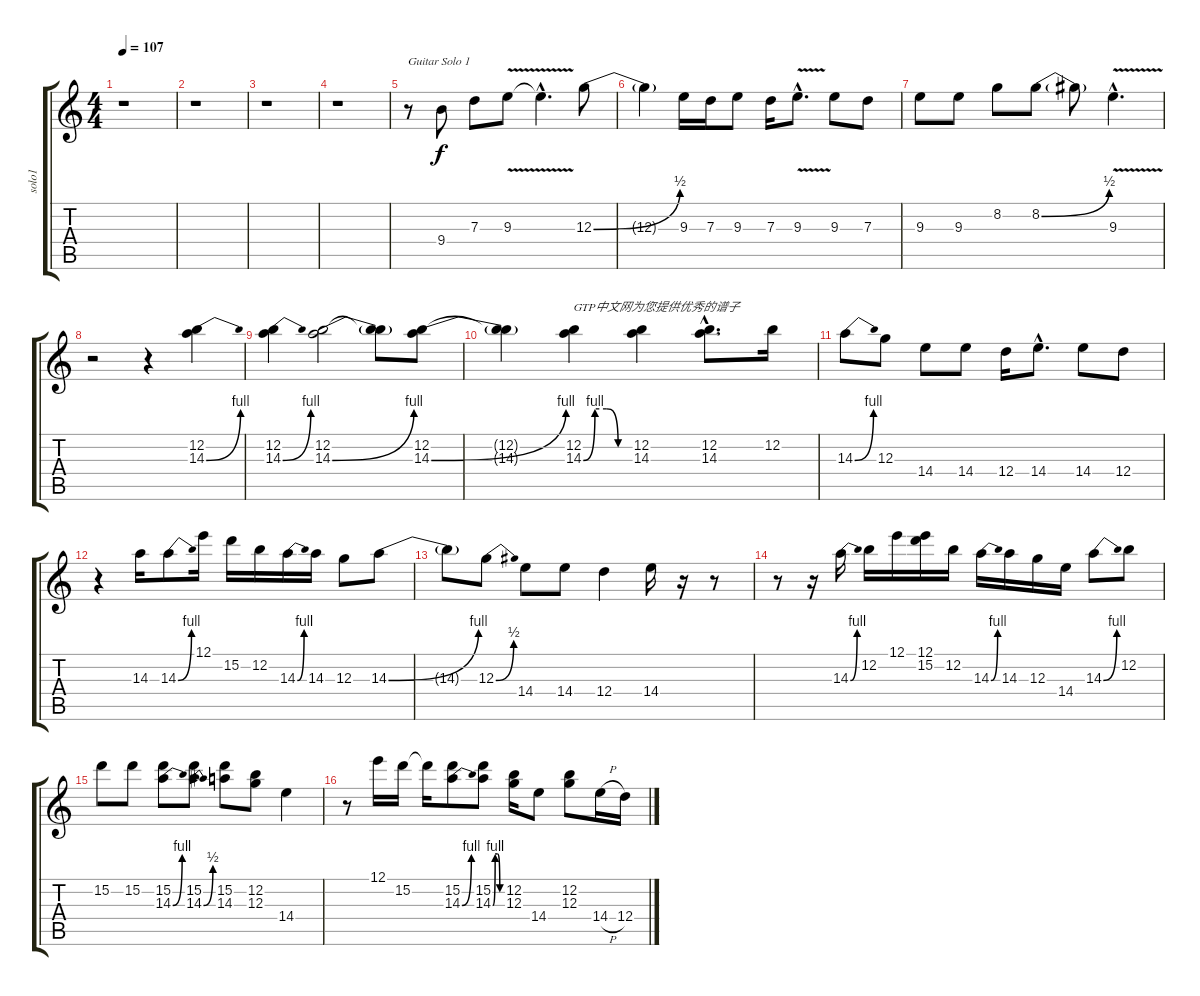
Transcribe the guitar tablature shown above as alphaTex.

\track ("solo1" "solo1") {instrument overdrivenguitar}
\staff {score tabs}
\tuning (E4 B3 G3 D3 A2 E2) {hide}
\ts (4 4)
\tempo 107
\clef g2
\ks c
r.1{dy f} |
r.1 |
r.1 |
r.1 |
r.8{txt "Guitar Solo 1"} 9.4.8 7.3.8 9.3{v}.8 9.3{hac t}.4{d} 12.3{be (bend 0 0 60 2)}.8 |
12.3{t}.4 9.3.16 7.3.16 9.3.8 7.3.16 9.3{v hac}.8{d} 9.3.8 7.3.8 |
9.3.8 9.3.8 8.2.8 8.2{be (bend 0 0 60 2)}.8 8.2{t}.8 9.3{v hac}.4{d} |
r.2 r.4 (12.2 14.3{be (bend 0 0 60 4)}).4 |
(12.2 14.3{be (bend 0 0 60 4)}).4 (12.2 14.3{be (bend 0 0 60 4)}).2 (12.2{t} 14.3{t}).8 (12.2 14.3{be (bend 0 0 60 4)}).8 |
(12.2{t} 14.3{t}).4 (12.2 14.3{be (custom 0 0 15 4 30 4 45 0 60 0)}).4{txt "GTP中文网为您提供优秀的谱子"} (12.2 14.3).4 (12.2{hac} 14.3{hac}).8{d} 12.2.16 |
14.3{be (bend 0 0 60 4)}.8 12.3.8 14.4.8 14.4.8 12.4.16 14.4{hac}.8{d} 14.4.8 12.4.8 |
r.4 14.3.16 14.3{be (bend 0 0 60 4)}.8 12.1.16 15.2.16 12.2.16 14.3{be (bend 0 0 60 4)}.16 14.3.16 12.3.8 14.3{be (bend 0 0 60 4)}.8 |
14.3{t}.8 12.3{be (bend 0 0 60 2)}.8 14.4.8 14.4.8 12.4.4 14.4.16 r.16 r.8 |
r.8 r.16 14.3{be (bend 0 0 60 4)}.16 12.2.16 12.1.16 (12.1 15.2).16 12.2.16 14.3{be (bend 0 0 60 4)}.16 14.3.16 12.3.16 14.4.16 14.3{be (bend 0 0 60 4)}.8 12.2.8 |
15.2.8 15.2.8 (15.2 14.3{be (bend 0 0 60 4)}).8 (15.2 14.3{be (bend 0 0 60 2)}).8 (15.2 14.3).8 (12.2 12.3).8 14.4.4 |
r.8 12.1.16 15.2.16 15.2{t}.16 (15.2 14.3{be (bend 0 0 60 4)}).8 (15.2 14.3{be (custom 0 0 15 4 30 4 45 0 60 0)}).8 (12.2 12.3).16 14.4.8 (12.2 12.3).8 14.4{h}.16 12.4.16
